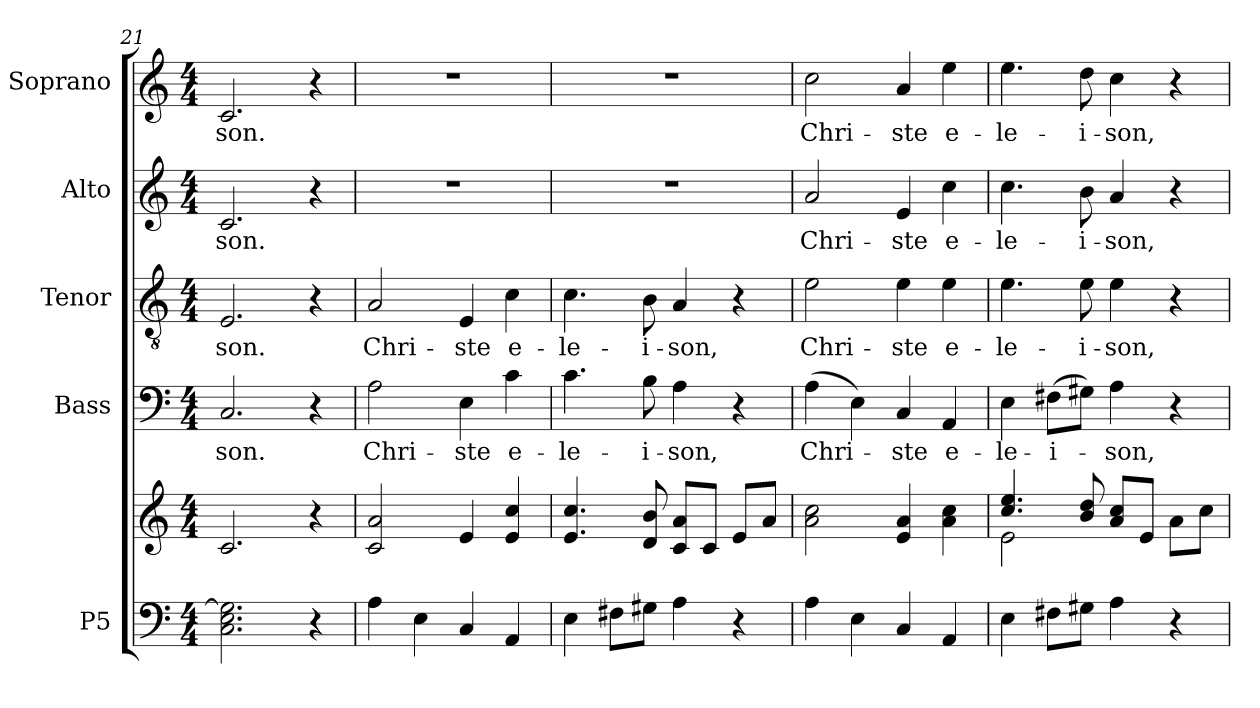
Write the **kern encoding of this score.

**kern	**kern	**kern	**text	**kern	**text	**kern	**text	**kern	**text
*part5	*part5	*part4	*part4	*part3	*part3	*part2	*part2	*part1	*part1
*staff6	*staff5	*staff4	*staff4	*staff3	*staff3	*staff2	*staff2	*staff1	*staff1
*I"P5	*	*I"Bass	*	*I"Tenor	*	*I"Alto	*	*I"Soprano	*
*	*	*I'B.	*	*I'T.	*	*I'A.	*	*I'S.	*
*clefF4	*clefG2	*clefF4	*	*clefGv2	*	*clefG2	*	*clefG2	*
*	*	*	*	*ITrd7c12	*	*	*	*	*
*k[]	*k[]	*k[]	*	*k[]	*	*k[]	*	*k[]	*
*C:	*C:	*C:	*	*C:	*	*C:	*	*C:	*
*M4/4	*M4/4	*M4/4	*	*M4/4	*	*M4/4	*	*M4/4	*
=21	=21	=21	=21	=21	=21	=21	=21	=21	=21
!	!	!	!LO:LY:b:color=#000000	!	!	!	!	!	!
!	!	!	!	!	!LO:LY:b:color=#000000	!	!	!	!
!	!	!	!	!	!	!	!LO:LY:b:color=#000000	!	!
!	!	!	!	!	!	!	!	!	!LO:LY:b:color=#000000
2.Ci\ 2.Ei 2.Gi]	2.ci/	2.Ci/	-son.	2.EEi/	-son.	2.ci/	-son.	2.ci/	-son.
4r	4r	4r	.	4r	.	4r	.	4r	.
=22	=22	=22	=22	=22	=22	=22	=22	=22	=22
!	!	!	!LO:LY:b:color=#000000	!	!	!	!	!	!
!	!	!	!	!	!LO:LY:b:color=#000000	!	!	!	!
4Ai\	2ci/ 2ai	2Ai\	Chri-	2AAi/	Chri-	1r	.	1r	.
4Ei\	.	.	.	.	.	.	.	.	.
!	!	!	!LO:LY:b:color=#000000	!	!	!	!	!	!
!	!	!	!	!	!LO:LY:b:color=#000000	!	!	!	!
4Ci/	4ei/	4Ei\	-ste	4EEi/	-ste	.	.	.	.
!	!	!	!LO:LY:b:color=#000000	!	!	!	!	!	!
!	!	!	!	!	!LO:LY:b:color=#000000	!	!	!	!
4AAi/	4ei/ 4cci	4ci\	e-	4Ci\	e-	.	.	.	.
=23	=23	=23	=23	=23	=23	=23	=23	=23	=23
!	!	!	!LO:LY:b:color=#000000	!	!	!	!	!	!
!	!	!	!	!	!LO:LY:b:color=#000000	!	!	!	!
4Ei\	4.ei/ 4.cci	4.ci\	-le-	4.Ci\	-le-	1r	.	1r	.
8F#Xi\L	.	.	.	.	.	.	.	.	.
!	!	!	!LO:LY:b:color=#000000	!	!	!	!	!	!
!	!	!	!	!	!LO:LY:b:color=#000000	!	!	!	!
8G#Xi\J	8di/ 8bi	8Bi\	-i-	8BBi\	-i-	.	.	.	.
!	!	!	!LO:LY:b:color=#000000	!	!	!	!	!	!
!	!	!	!	!	!LO:LY:b:color=#000000	!	!	!	!
4Ai\	8ci/ 8ai/L	4Ai\	-son,	4AAi/	-son,	.	.	.	.
.	8ci/J	.	.	.	.	.	.	.	.
4r	8ei/L	4r	.	4r	.	.	.	.	.
.	8ai/J	.	.	.	.	.	.	.	.
!!LO:PB:g=z
=24	=24	=24	=24	=24	=24	=24	=24	=24	=24
!	!	!	!LO:LY:b:color=#000000	!	!	!	!	!	!
!	!	!	!	!	!LO:LY:b:color=#000000	!	!	!	!
!	!	!	!	!	!	!	!LO:LY:b:color=#000000	!	!
!	!	!	!	!	!	!	!	!	!LO:LY:b:color=#000000
4Ai\	2ai\ 2cci	(4Ai\	Chri-	2Ei\	Chri-	2ai/	Chri-	2cci\	Chri-
4Ei\	.	4Ei\)	.	.	.	.	.	.	.
!	!	!	!LO:LY:b:color=#000000	!	!	!	!	!	!
!	!	!	!	!	!LO:LY:b:color=#000000	!	!	!	!
!	!	!	!	!	!	!	!LO:LY:b:color=#000000	!	!
!	!	!	!	!	!	!	!	!	!LO:LY:b:color=#000000
4Ci/	4ei/ 4ai	4Ci/	-ste	4Ei\	-ste	4ei/	-ste	4ai/	-ste
!	!	!	!LO:LY:b:color=#000000	!	!	!	!	!	!
!	!	!	!	!	!LO:LY:b:color=#000000	!	!	!	!
!	!	!	!	!	!	!	!LO:LY:b:color=#000000	!	!
!	!	!	!	!	!	!	!	!	!LO:LY:b:color=#000000
4AAi/	4ai\ 4cci	4AAi/	e-	4Ei\	e-	4cci\	e-	4eei\	e-
=25	=25	=25	=25	=25	=25	=25	=25	=25	=25
*	*^	*	*	*	*	*	*	*	*
!	!	!	!	!LO:LY:b:color=#000000	!	!	!	!	!	!
!	!	!	!	!	!	!LO:LY:b:color=#000000	!	!	!	!
!	!	!	!	!	!	!	!	!LO:LY:b:color=#000000	!	!
!	!	!	!	!	!	!	!	!	!	!LO:LY:b:color=#000000
4Ei\	4.cci/ 4.eei	2ei\	4Ei\	-le-	4.Ei\	-le-	4.cci\	-le-	4.eei\	-le-
!	!	!	!	!LO:LY:b:color=#000000	!	!	!	!	!	!
8F#Xi\L	.	.	(8F#Xi\L	-i-	.	.	.	.	.	.
!	!	!	!	!	!	!LO:LY:b:color=#000000	!	!	!	!
!	!	!	!	!	!	!	!	!LO:LY:b:color=#000000	!	!
!	!	!	!	!	!	!	!	!	!	!LO:LY:b:color=#000000
8G#Xi\J	8bi/ 8ddi	.	8G#Xi\J)	.	8Ei\	-i-	8bi\	-i-	8ddi\	-i-
!	!	!	!	!LO:LY:b:color=#000000	!	!	!	!	!	!
!	!	!	!	!	!	!LO:LY:b:color=#000000	!	!	!	!
!	!	!	!	!	!	!	!	!LO:LY:b:color=#000000	!	!
!	!	!	!	!	!	!	!	!	!	!LO:LY:b:color=#000000
4Ai\	8ai/ 8cci/L	2ryy	4Ai\	-son,	4Ei\	-son,	4ai/	-son,	4cci\	-son,
.	8ei/J	.	.	.	.	.	.	.	.	.
4r	8ai\L	.	4r	.	4r	.	4r	.	4r	.
.	8cci\J	.	.	.	.	.	.	.	.	.
*	*v	*v	*	*	*	*	*	*	*	*
=	=	=	=	=	=	=	=	=	=
*-	*-	*-	*-	*-	*-	*-	*-	*-	*-
